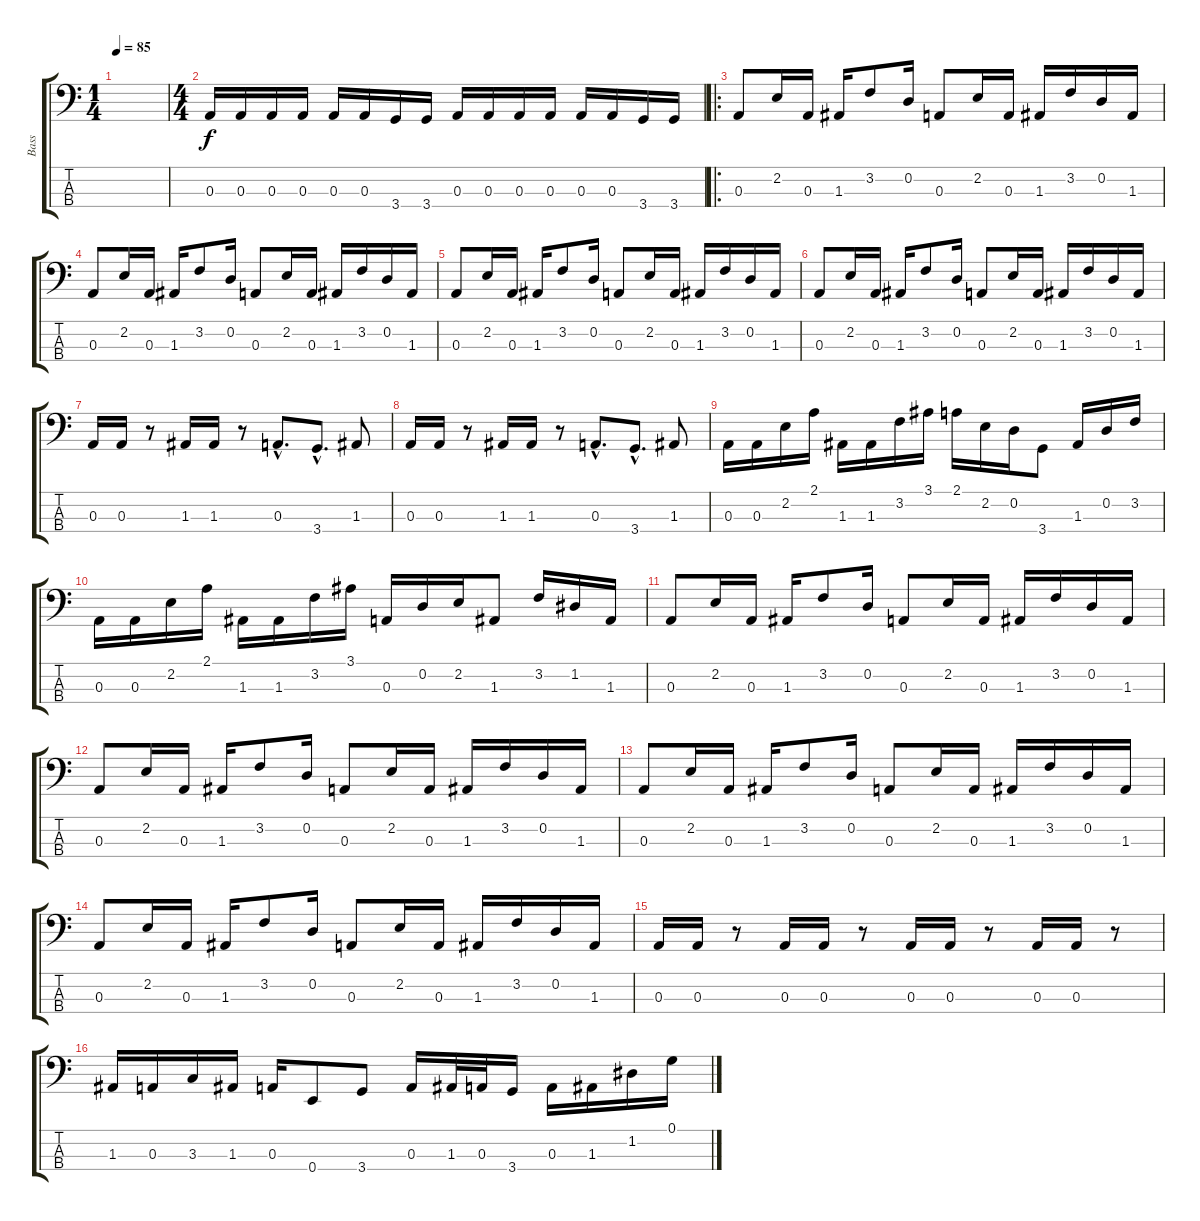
\track ("Bass" "Bass") {instrument electricbassfinger}
\staff {score tabs}
\tuning (G2 D2 A1 E1) {hide}
\ts (1 4)
\tempo 85
\clef f4
\ks c
|
\ts (4 4)
0.3.16 0.3.16 0.3.16 0.3.16 0.3.16 0.3.16 3.4.16 3.4.16 0.3.16 0.3.16 0.3.16 0.3.16 0.3.16 0.3.16 3.4.16 3.4.16 |
\ro
\section ("" "")
0.3.8{volume 13} 2.2.16 0.3.16 1.3.16 3.2.8 0.2.16 0.3.8 2.2.16 0.3.16 1.3.16 3.2.16 0.2.16 1.3.16 |
0.3.8 2.2.16 0.3.16 1.3.16 3.2.8 0.2.16 0.3.8 2.2.16 0.3.16 1.3.16 3.2.16 0.2.16 1.3.16 |
0.3.8 2.2.16 0.3.16 1.3.16 3.2.8 0.2.16 0.3.8 2.2.16 0.3.16 1.3.16 3.2.16 0.2.16 1.3.16 |
0.3.8 2.2.16 0.3.16 1.3.16 3.2.8 0.2.16 0.3.8 2.2.16 0.3.16 1.3.16 3.2.16 0.2.16 1.3.16 |
\section ("" "")
0.3.16{volume 14} 0.3.16 r.8 1.3.16 1.3.16 r.8 0.3{hac}.8{d} 3.4{hac}.8{d} 1.3.8 |
0.3.16 0.3.16 r.8 1.3.16 1.3.16 r.8 0.3{hac}.8{d} 3.4{hac}.8{d} 1.3.8 |
0.3.16 0.3.16 2.2.16 2.1.16 1.3.16 1.3.16 3.2.16 3.1.16 2.1.16 2.2.16 0.2.16 3.4.8 1.3.16 0.2.16 3.2.16 |
0.3.16 0.3.16 2.2.16 2.1.16 1.3.16 1.3.16 3.2.16 3.1.16 0.3.16 0.2.16 2.2.16 1.3.8 3.2.16 1.2.16 1.3.16 |
\section ("" "")
0.3.8{volume 13} 2.2.16 0.3.16 1.3.16 3.2.8 0.2.16 0.3.8 2.2.16 0.3.16 1.3.16 3.2.16 0.2.16 1.3.16 |
0.3.8 2.2.16 0.3.16 1.3.16 3.2.8 0.2.16 0.3.8 2.2.16 0.3.16 1.3.16 3.2.16 0.2.16 1.3.16 |
0.3.8 2.2.16 0.3.16 1.3.16 3.2.8 0.2.16 0.3.8 2.2.16 0.3.16 1.3.16 3.2.16 0.2.16 1.3.16 |
0.3.8 2.2.16 0.3.16 1.3.16 3.2.8 0.2.16 0.3.8 2.2.16 0.3.16 1.3.16 3.2.16 0.2.16 1.3.16 |
\section ("" "")
0.3.16{volume 15} 0.3.16 r.8 0.3.16 0.3.16 r.8 0.3.16 0.3.16 r.8 0.3.16 0.3.16 r.8 |
1.3.16 0.3.16 3.3.16 1.3.16 0.3.16 0.4.8 3.4.8 0.3.16 1.3.32 0.3.32 3.4.16 0.3.16 1.3.16 1.2.16 0.1.16
